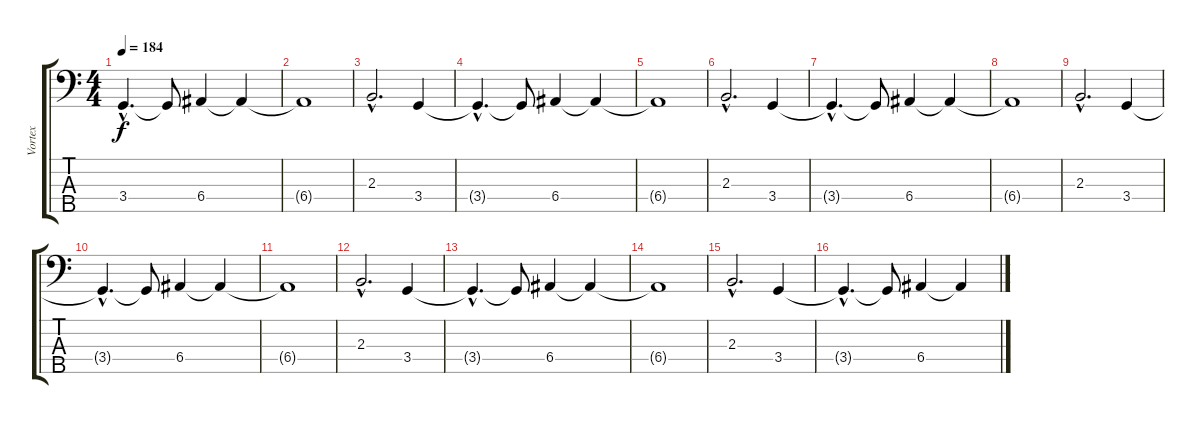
\track ("Vortex" "Vortex") {instrument electricbassfinger}
\staff {score tabs}
\tuning (G2 D2 A1 E1 B0) {hide}
\ts (4 4)
\tempo 184
\clef f4
\ks c
3.4{hac t}.4{d dy f} 3.4{t}.8 6.4.4 6.4{t}.4 |
6.4{t}.1 |
2.3{hac}.2{d} 3.4.4 |
3.4{hac t}.4{d} 3.4{t}.8 6.4.4 6.4{t}.4 |
6.4{t}.1 |
2.3{hac}.2{d} 3.4.4 |
3.4{hac t}.4{d} 3.4{t}.8 6.4.4 6.4{t}.4 |
6.4{t}.1 |
2.3{hac}.2{d} 3.4.4 |
3.4{hac t}.4{d} 3.4{t}.8 6.4.4 6.4{t}.4 |
6.4{t}.1 |
2.3{hac}.2{d} 3.4.4 |
3.4{hac t}.4{d} 3.4{t}.8 6.4.4 6.4{t}.4 |
6.4{t}.1 |
2.3{hac}.2{d} 3.4.4 |
3.4{hac t}.4{d} 3.4{t}.8 6.4.4 6.4{t}.4
